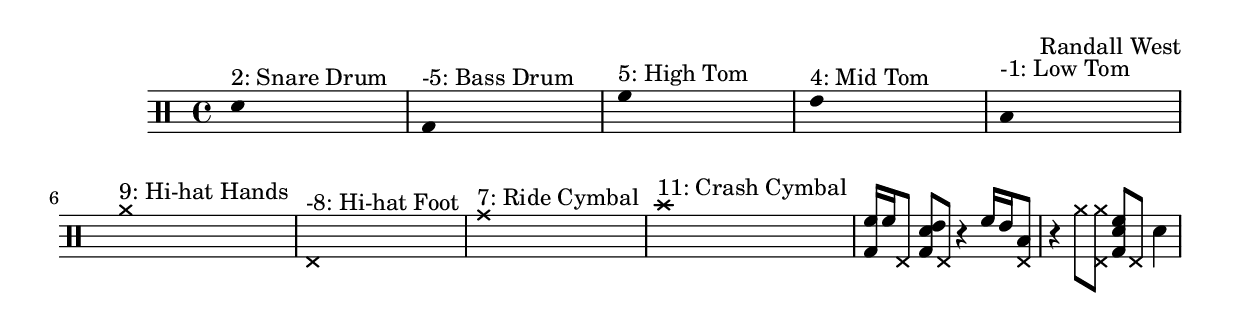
\version "2.19.82"
\language "english"

\header {
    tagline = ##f
    composer = \markup { "Randall West" }
}

\layout {}

\paper {}

\score {
    \new Staff
    \with
    {
        \consists Horizontal_bracket_engraver
    }
    {
        {
            \textLengthOn
            \once \hide Stem
            \accidentalStyle neo-modern-cautionary
            \clef "percussion"
            d'4
            ^ \markup { "2: Snare Drum" }
            s4
            s2
            \textLengthOn
            \once \hide Stem
            g4
            ^ \markup { "-5: Bass Drum" }
            s4
            s2
            \textLengthOn
            \once \hide Stem
            f'4
            ^ \markup { "5: High Tom" }
            s4
            s2
            \textLengthOn
            \once \hide Stem
            e'4
            ^ \markup { "4: Mid Tom" }
            s4
            s2
            \textLengthOn
            \once \hide Stem
            b4
            ^ \markup { "-1: Low Tom" }
            s4
            s2
            \textLengthOn
            \once \hide Stem
            \tweak style #'cross
            a'4
            ^ \markup { "9: Hi-hat Hands" }
            s4
            s2
            \textLengthOn
            \once \hide Stem
            \tweak style #'cross
            e4
            ^ \markup { "-8: Hi-hat Foot" }
            s4
            s2
            \textLengthOn
            \once \hide Stem
            \tweak style #'cross
            g'4
            ^ \markup { "7: Ride Cymbal" }
            s4
            s2
            \textLengthOn
            \once \hide Stem
            \tweak style #'cross
            b'4
            ^ \markup { "11: Crash Cymbal" }
            s4
            s2
            <g f'>16
            [
            f'16
            \tweak style #'cross
            e8
            ]
            <g d' e'>8
            [
            \tweak style #'cross
            e8
            ]
            r4
            f'16
            [
            e'16
            <
                \tweak style #'cross
                e
                b
            >8
            ]
            r4
            \tweak style #'cross
            a'8
            [
            <
                \tweak style #'cross
                e
                \tweak style #'cross
                a'
            >8
            ]
            <g d' f'>8
            [
            \tweak style #'cross
            e8
            ]
            d'4
        }
    }
}